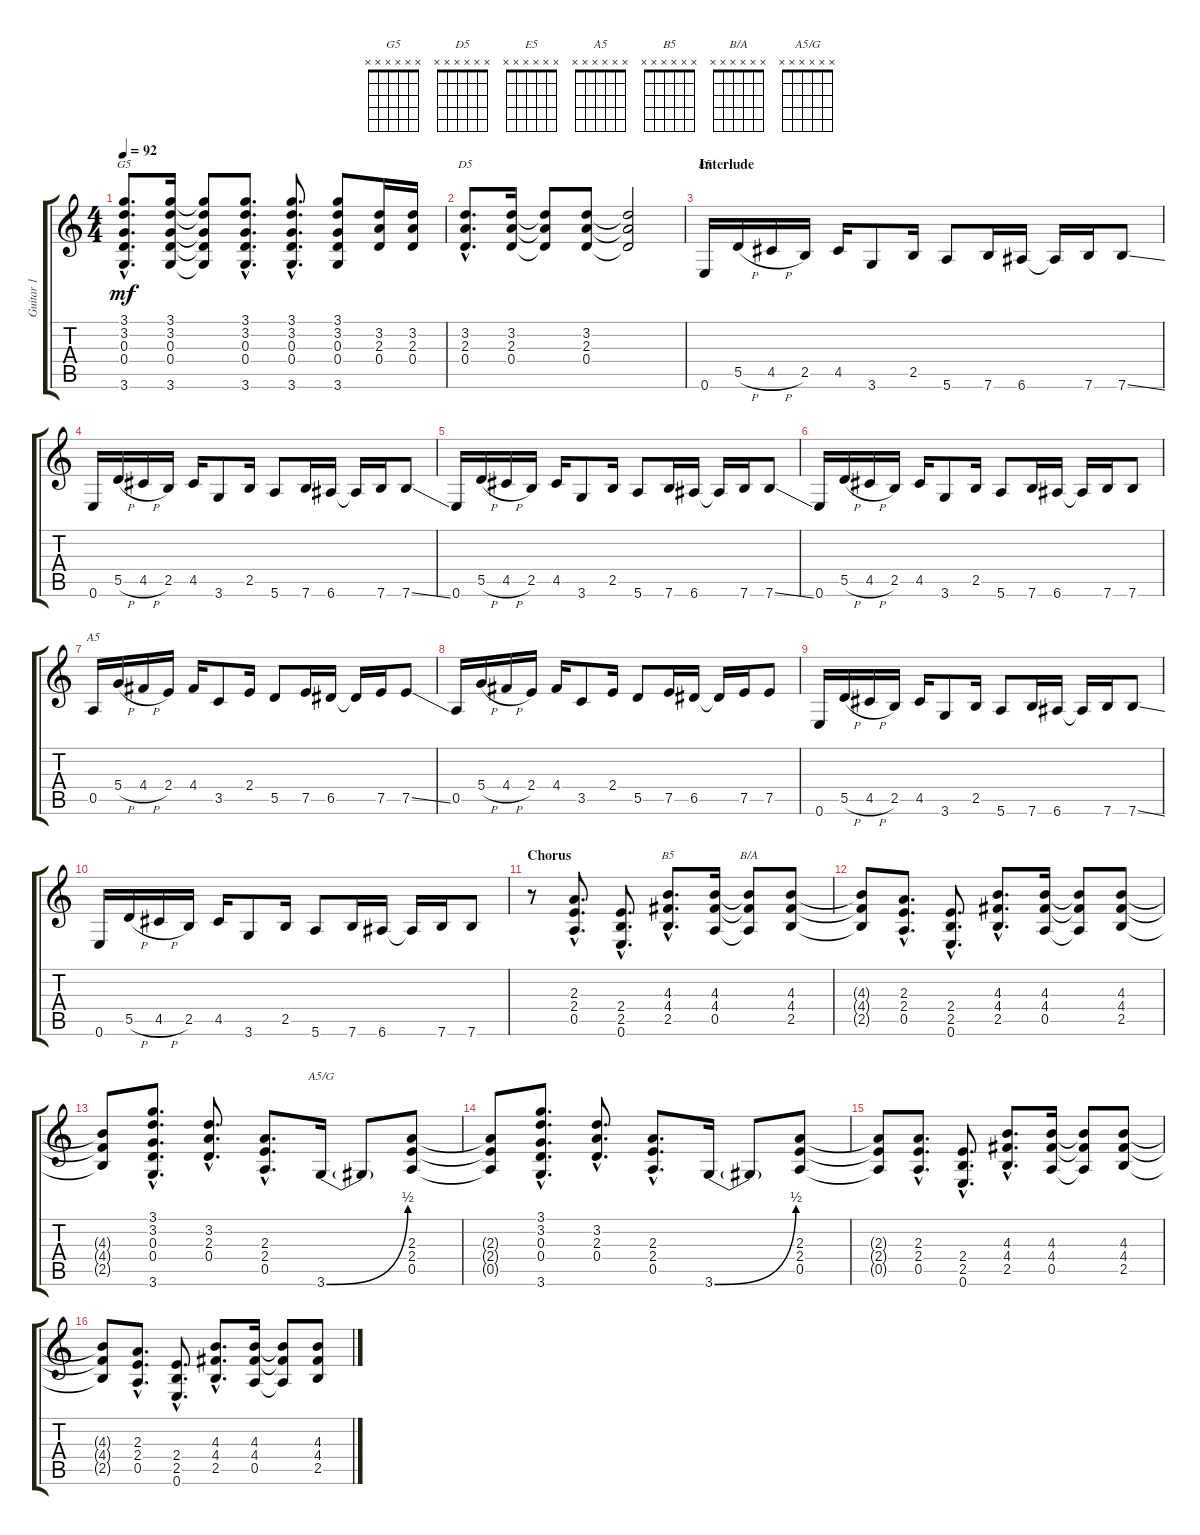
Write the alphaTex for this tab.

\track ("Guitar 1" "Guitar 1") {instrument overdrivenguitar}
\staff {score tabs}
\tuning (E4 B3 G3 D3 A2 E2) {hide}
\chord ("G5" x x x x x x) {firstfret 0}
\chord ("D5" x x x x x x) {firstfret 0}
\chord ("E5" x x x x x x) {firstfret 0}
\chord ("A5" x x x x x x) {firstfret 0}
\chord ("B5" x x x x x x) {firstfret 0}
\chord ("B/A" x x x x x x) {firstfret 0}
\chord ("A5/G" x x x x x x) {firstfret 0}
\ts (4 4)
\tempo 92
\clef g2
\ks c
(3.1{hac} 3.2{hac} 0.3{hac} 0.4{hac} 3.6{hac}).8{d ch "G5" dy mf} (3.1 3.2 0.3 0.4 3.6).16 (3.1{t} 3.2{t} 0.3{t} 0.4{t} 3.6{t}).8 (3.1{hac} 3.2{hac} 0.3{hac} 0.4{hac} 3.6{hac}).8{d} (3.1{hac} 3.2{hac} 0.3{hac} 0.4{hac} 3.6{hac}).8{d} (3.1 3.2 0.3 0.4 3.6).8 (3.2 2.3 0.4).16 (3.2 2.3 0.4).16 |
(3.2{hac} 2.3{hac} 0.4{hac}).8{d ch "D5"} (3.2 2.3 0.4).16 (3.2{t} 2.3{t} 0.4{t}).8 (3.2 2.3 0.4).8 (3.2{t} 2.3{t} 0.4{t}).2 |
\section ("" "Interlude")
0.6.16{ch "E5"} 5.5{h}.16 4.5{h}.16 2.5.16 4.5.16 3.6.8 2.5.16 5.6.8 7.6.16 6.6.16 6.6{t}.16 7.6.16 7.6{ss}.8 |
0.6.16 5.5{h}.16 4.5{h}.16 2.5.16 4.5.16 3.6.8 2.5.16 5.6.8 7.6.16 6.6.16 6.6{t}.16 7.6.16 7.6{ss}.8 |
0.6.16 5.5{h}.16 4.5{h}.16 2.5.16 4.5.16 3.6.8 2.5.16 5.6.8 7.6.16 6.6.16 6.6{t}.16 7.6.16 7.6{ss}.8 |
0.6.16 5.5{h}.16 4.5{h}.16 2.5.16 4.5.16 3.6.8 2.5.16 5.6.8 7.6.16 6.6.16 6.6{t}.16 7.6.16 7.6.8 |
0.5.16{ch "A5"} 5.4{h}.16 4.4{h}.16 2.4.16 4.4.16 3.5.8 2.4.16 5.5.8 7.5.16 6.5.16 6.5{t}.16 7.5.16 7.5{ss}.8 |
0.5.16 5.4{h}.16 4.4{h}.16 2.4.16 4.4.16 3.5.8 2.4.16 5.5.8 7.5.16 6.5.16 6.5{t}.16 7.5.16 7.5.8 |
0.6.16 5.5{h}.16 4.5{h}.16 2.5.16 4.5.16 3.6.8 2.5.16 5.6.8 7.6.16 6.6.16 6.6{t}.16 7.6.16 7.6{ss}.8 |
0.6.16 5.5{h}.16 4.5{h}.16 2.5.16 4.5.16 3.6.8 2.5.16 5.6.8 7.6.16 6.6.16 6.6{t}.16 7.6.16 7.6.8 |
\section ("" "Chorus")
r.8 (2.3{hac} 2.4{hac} 0.5{hac}).8{d} (2.4{hac} 2.5{hac} 0.6{hac}).8{d} (4.3{hac} 4.4{hac} 2.5{hac}).8{d ch "B5"} (4.3 4.4 0.5).16 (4.3{t} 4.4{t} 0.5{t}).8{ch "B/A"} (4.3 4.4 2.5).8 |
(4.3{t} 4.4{t} 2.5{t}).8 (2.3{hac} 2.4{hac} 0.5{hac}).8{d} (2.4{hac} 2.5{hac} 0.6{hac}).8{d} (4.3{hac} 4.4{hac} 2.5{hac}).8{d} (4.3 4.4 0.5).16 (4.3{t} 4.4{t} 0.5{t}).8 (4.3 4.4 2.5).8 |
(4.3{t} 4.4{t} 2.5{t}).8 (3.1{hac} 3.2{hac} 0.3{hac} 0.4{hac} 3.6{hac}).8{d} (3.2{hac} 2.3{hac} 0.4{hac}).8{d} (2.3{hac} 2.4{hac} 0.5{hac}).8{d} 3.6{be (bend 0 0 60 2)}.16{ch "A5/G"} 3.6{t}.8 (2.3 2.4 0.5).8 |
(2.3{t} 2.4{t} 0.5{t}).8 (3.1{hac} 3.2{hac} 0.3{hac} 0.4{hac} 3.6{hac}).8{d} (3.2{hac} 2.3{hac} 0.4{hac}).8{d} (2.3{hac} 2.4{hac} 0.5{hac}).8{d} 3.6{be (bend 0 0 60 2)}.16 3.6{t}.8 (2.3 2.4 0.5).8 |
(2.3{t} 2.4{t} 0.5{t}).8 (2.3{hac} 2.4{hac} 0.5{hac}).8{d} (2.4{hac} 2.5{hac} 0.6{hac}).8{d} (4.3{hac} 4.4{hac} 2.5{hac}).8{d} (4.3 4.4 0.5).16 (4.3{t} 4.4{t} 0.5{t}).8 (4.3 4.4 2.5).8 |
(4.3{t} 4.4{t} 2.5{t}).8 (2.3{hac} 2.4{hac} 0.5{hac}).8{d} (2.4{hac} 2.5{hac} 0.6{hac}).8{d} (4.3{hac} 4.4{hac} 2.5{hac}).8{d} (4.3 4.4 0.5).16 (4.3{t} 4.4{t} 0.5{t}).8 (4.3 4.4 2.5).8
